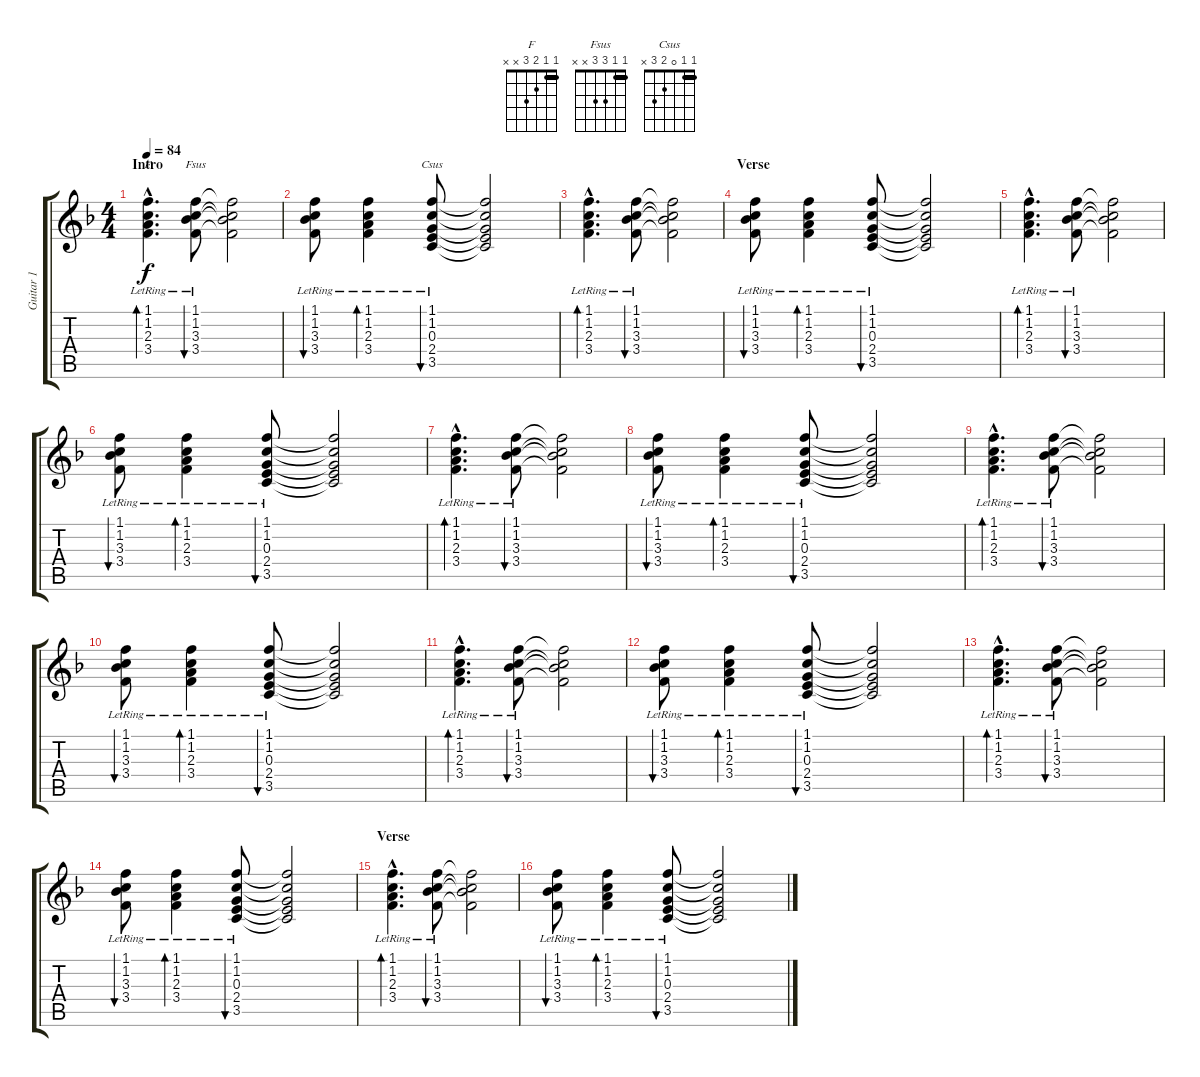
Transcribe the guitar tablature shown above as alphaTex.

\track ("Guitar 1" "Guitar 1") {instrument acousticguitarnylon}
\staff {score tabs}
\tuning (E4 B3 G3 D3 A2 E2) {hide}
\chord ("F" 1 1 2 3 x x) {barre 1}
\chord ("Fsus" 1 1 3 3 x x) {barre 1}
\chord ("Csus" 1 1 0 2 3 x) {barre 1}
\ts (4 4)
\section ("" "Intro")
\tempo 84
\clef g2
\ks f
(1.1{hac lr} 1.2{hac lr} 2.3{hac lr} 3.4{hac lr}).4{d bd 120 ch "F" dy f instrument acousticguitarnylon} (1.1{lr} 1.2{lr} 3.3{lr} 3.4{lr}).8{bu 120 ch "Fsus"} (1.1{t} 1.2{t} 3.3{t} 3.4{t}).2 |
(1.1{lr} 1.2{lr} 3.3{lr} 3.4{lr}).8{bu 120} (1.1{lr} 1.2{lr} 2.3{lr} 3.4{lr}).4{bd 120} (1.1{lr} 1.2{lr} 0.3{lr} 2.4{lr} 3.5{lr}).8{bu 60 ch "Csus"} (1.1{t} 1.2{t} 0.3{t} 2.4{t} 3.5{t}).2 |
(1.1{hac lr} 1.2{hac lr} 2.3{hac lr} 3.4{hac lr}).4{d bd 120} (1.1{lr} 1.2{lr} 3.3{lr} 3.4{lr}).8{bu 120} (1.1{t} 1.2{t} 3.3{t} 3.4{t}).2 |
\section ("" "Verse")
(1.1{lr} 1.2{lr} 3.3{lr} 3.4{lr}).8{bu 120} (1.1{lr} 1.2{lr} 2.3{lr} 3.4{lr}).4{bd 120} (1.1{lr} 1.2{lr} 0.3{lr} 2.4{lr} 3.5{lr}).8{bu 60} (1.1{t} 1.2{t} 0.3{t} 2.4{t} 3.5{t}).2 |
(1.1{hac lr} 1.2{hac lr} 2.3{hac lr} 3.4{hac lr}).4{d bd 120} (1.1{lr} 1.2{lr} 3.3{lr} 3.4{lr}).8{bu 120} (1.1{t} 1.2{t} 3.3{t} 3.4{t}).2 |
(1.1{lr} 1.2{lr} 3.3{lr} 3.4{lr}).8{bu 120} (1.1{lr} 1.2{lr} 2.3{lr} 3.4{lr}).4{bd 120} (1.1{lr} 1.2{lr} 0.3{lr} 2.4{lr} 3.5{lr}).8{bu 60} (1.1{t} 1.2{t} 0.3{t} 2.4{t} 3.5{t}).2 |
(1.1{hac lr} 1.2{hac lr} 2.3{hac lr} 3.4{hac lr}).4{d bd 120} (1.1{lr} 1.2{lr} 3.3{lr} 3.4{lr}).8{bu 120} (1.1{t} 1.2{t} 3.3{t} 3.4{t}).2 |
(1.1{lr} 1.2{lr} 3.3{lr} 3.4{lr}).8{bu 120} (1.1{lr} 1.2{lr} 2.3{lr} 3.4{lr}).4{bd 120} (1.1{lr} 1.2{lr} 0.3{lr} 2.4{lr} 3.5{lr}).8{bu 60} (1.1{t} 1.2{t} 0.3{t} 2.4{t} 3.5{t}).2 |
(1.1{hac lr} 1.2{hac lr} 2.3{hac lr} 3.4{hac lr}).4{d bd 120} (1.1{lr} 1.2{lr} 3.3{lr} 3.4{lr}).8{bu 120} (1.1{t} 1.2{t} 3.3{t} 3.4{t}).2 |
(1.1{lr} 1.2{lr} 3.3{lr} 3.4{lr}).8{bu 120} (1.1{lr} 1.2{lr} 2.3{lr} 3.4{lr}).4{bd 120} (1.1{lr} 1.2{lr} 0.3{lr} 2.4{lr} 3.5{lr}).8{bu 60} (1.1{t} 1.2{t} 0.3{t} 2.4{t} 3.5{t}).2 |
(1.1{hac lr} 1.2{hac lr} 2.3{hac lr} 3.4{hac lr}).4{d bd 120} (1.1{lr} 1.2{lr} 3.3{lr} 3.4{lr}).8{bu 120} (1.1{t} 1.2{t} 3.3{t} 3.4{t}).2 |
(1.1{lr} 1.2{lr} 3.3{lr} 3.4{lr}).8{bu 120} (1.1{lr} 1.2{lr} 2.3{lr} 3.4{lr}).4{bd 120} (1.1{lr} 1.2{lr} 0.3{lr} 2.4{lr} 3.5{lr}).8{bu 60} (1.1{t} 1.2{t} 0.3{t} 2.4{t} 3.5{t}).2 |
(1.1{hac lr} 1.2{hac lr} 2.3{hac lr} 3.4{hac lr}).4{d bd 120} (1.1{lr} 1.2{lr} 3.3{lr} 3.4{lr}).8{bu 120} (1.1{t} 1.2{t} 3.3{t} 3.4{t}).2 |
(1.1{lr} 1.2{lr} 3.3{lr} 3.4{lr}).8{bu 120} (1.1{lr} 1.2{lr} 2.3{lr} 3.4{lr}).4{bd 120} (1.1{lr} 1.2{lr} 0.3{lr} 2.4{lr} 3.5{lr}).8{bu 60} (1.1{t} 1.2{t} 0.3{t} 2.4{t} 3.5{t}).2 |
\section ("" "Verse")
(1.1{hac lr} 1.2{hac lr} 2.3{hac lr} 3.4{hac lr}).4{d bd 120} (1.1{lr} 1.2{lr} 3.3{lr} 3.4{lr}).8{bu 120} (1.1{t} 1.2{t} 3.3{t} 3.4{t}).2 |
(1.1{lr} 1.2{lr} 3.3{lr} 3.4{lr}).8{bu 120} (1.1{lr} 1.2{lr} 2.3{lr} 3.4{lr}).4{bd 120} (1.1{lr} 1.2{lr} 0.3{lr} 2.4{lr} 3.5{lr}).8{bu 60} (1.1{t} 1.2{t} 0.3{t} 2.4{t} 3.5{t}).2
